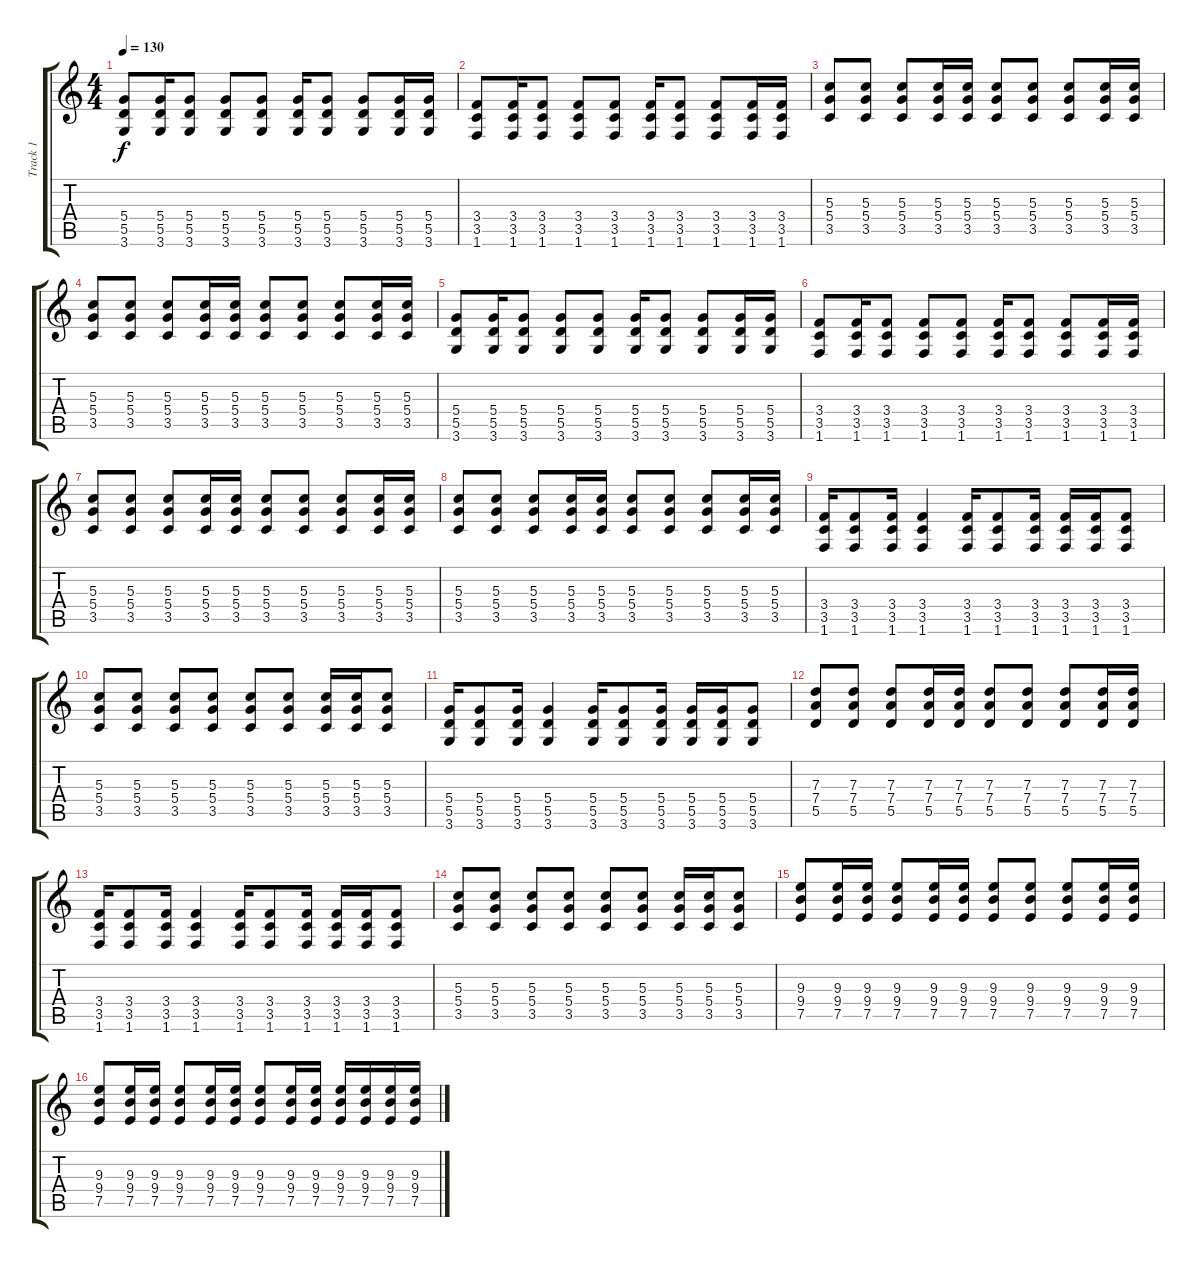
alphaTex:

\track ("Track 1" "Track 1") {instrument distortionguitar}
\staff {score tabs}
\tuning (E4 B3 G3 D3 A2 E2) {hide}
\ts (4 4)
\tempo 130
\clef g2
\ks c
(5.4 5.5 3.6).8{dy f} (5.4 5.5 3.6).16 (5.4 5.5 3.6).8 (5.4 5.5 3.6).8 (5.4 5.5 3.6).8 (5.4 5.5 3.6).16 (5.4 5.5 3.6).8 (5.4 5.5 3.6).8 (5.4 5.5 3.6).16 (5.4 5.5 3.6).16 |
(3.4 3.5 1.6).8 (3.4 3.5 1.6).16 (3.4 3.5 1.6).8 (3.4 3.5 1.6).8 (3.4 3.5 1.6).8 (3.4 3.5 1.6).16 (3.4 3.5 1.6).8 (3.4 3.5 1.6).8 (3.4 3.5 1.6).16 (3.4 3.5 1.6).16 |
(5.3 5.4 3.5).8 (5.3 5.4 3.5).8 (5.3 5.4 3.5).8 (5.3 5.4 3.5).16 (5.3 5.4 3.5).16 (5.3 5.4 3.5).8 (5.3 5.4 3.5).8 (5.3 5.4 3.5).8 (5.3 5.4 3.5).16 (5.3 5.4 3.5).16 |
(5.3 5.4 3.5).8 (5.3 5.4 3.5).8 (5.3 5.4 3.5).8 (5.3 5.4 3.5).16 (5.3 5.4 3.5).16 (5.3 5.4 3.5).8 (5.3 5.4 3.5).8 (5.3 5.4 3.5).8 (5.3 5.4 3.5).16 (5.3 5.4 3.5).16 |
(5.4 5.5 3.6).8 (5.4 5.5 3.6).16 (5.4 5.5 3.6).8 (5.4 5.5 3.6).8 (5.4 5.5 3.6).8 (5.4 5.5 3.6).16 (5.4 5.5 3.6).8 (5.4 5.5 3.6).8 (5.4 5.5 3.6).16 (5.4 5.5 3.6).16 |
(3.4 3.5 1.6).8 (3.4 3.5 1.6).16 (3.4 3.5 1.6).8 (3.4 3.5 1.6).8 (3.4 3.5 1.6).8 (3.4 3.5 1.6).16 (3.4 3.5 1.6).8 (3.4 3.5 1.6).8 (3.4 3.5 1.6).16 (3.4 3.5 1.6).16 |
(5.3 5.4 3.5).8 (5.3 5.4 3.5).8 (5.3 5.4 3.5).8 (5.3 5.4 3.5).16 (5.3 5.4 3.5).16 (5.3 5.4 3.5).8 (5.3 5.4 3.5).8 (5.3 5.4 3.5).8 (5.3 5.4 3.5).16 (5.3 5.4 3.5).16 |
(5.3 5.4 3.5).8 (5.3 5.4 3.5).8 (5.3 5.4 3.5).8 (5.3 5.4 3.5).16 (5.3 5.4 3.5).16 (5.3 5.4 3.5).8 (5.3 5.4 3.5).8 (5.3 5.4 3.5).8 (5.3 5.4 3.5).16 (5.3 5.4 3.5).16 |
(3.4 3.5 1.6).16 (3.4 3.5 1.6).8 (3.4 3.5 1.6).16 (3.4 3.5 1.6).4 (3.4 3.5 1.6).16 (3.4 3.5 1.6).8 (3.4 3.5 1.6).16 (3.4 3.5 1.6).16 (3.4 3.5 1.6).16 (3.4 3.5 1.6).8 |
(5.3 5.4 3.5).8 (5.3 5.4 3.5).8 (5.3 5.4 3.5).8 (5.3 5.4 3.5).8 (5.3 5.4 3.5).8 (5.3 5.4 3.5).8 (5.3 5.4 3.5).16 (5.3 5.4 3.5).16 (5.3 5.4 3.5).8 |
(5.4 5.5 3.6).16 (5.4 5.5 3.6).8 (5.4 5.5 3.6).16 (5.4 5.5 3.6).4 (5.4 5.5 3.6).16 (5.4 5.5 3.6).8 (5.4 5.5 3.6).16 (5.4 5.5 3.6).16 (5.4 5.5 3.6).16 (5.4 5.5 3.6).8 |
(7.3 7.4 5.5).8 (7.3 7.4 5.5).8 (7.3 7.4 5.5).8 (7.3 7.4 5.5).16 (7.3 7.4 5.5).16 (7.3 7.4 5.5).8 (7.3 7.4 5.5).8 (7.3 7.4 5.5).8 (7.3 7.4 5.5).16 (7.3 7.4 5.5).16 |
(3.4 3.5 1.6).16 (3.4 3.5 1.6).8 (3.4 3.5 1.6).16 (3.4 3.5 1.6).4 (3.4 3.5 1.6).16 (3.4 3.5 1.6).8 (3.4 3.5 1.6).16 (3.4 3.5 1.6).16 (3.4 3.5 1.6).16 (3.4 3.5 1.6).8 |
(5.3 5.4 3.5).8 (5.3 5.4 3.5).8 (5.3 5.4 3.5).8 (5.3 5.4 3.5).8 (5.3 5.4 3.5).8 (5.3 5.4 3.5).8 (5.3 5.4 3.5).16 (5.3 5.4 3.5).16 (5.3 5.4 3.5).8 |
(9.3 9.4 7.5).8 (9.3 9.4 7.5).16 (9.3 9.4 7.5).16 (9.3 9.4 7.5).8 (9.3 9.4 7.5).16 (9.3 9.4 7.5).16 (9.3 9.4 7.5).8 (9.3 9.4 7.5).8 (9.3 9.4 7.5).8 (9.3 9.4 7.5).16 (9.3 9.4 7.5).16 |
(9.3 9.4 7.5).8 (9.3 9.4 7.5).16 (9.3 9.4 7.5).16 (9.3 9.4 7.5).8 (9.3 9.4 7.5).16 (9.3 9.4 7.5).16 (9.3 9.4 7.5).8 (9.3 9.4 7.5).16 (9.3 9.4 7.5).16 (9.3 9.4 7.5).16 (9.3 9.4 7.5).16 (9.3 9.4 7.5).16 (9.3 9.4 7.5).16
